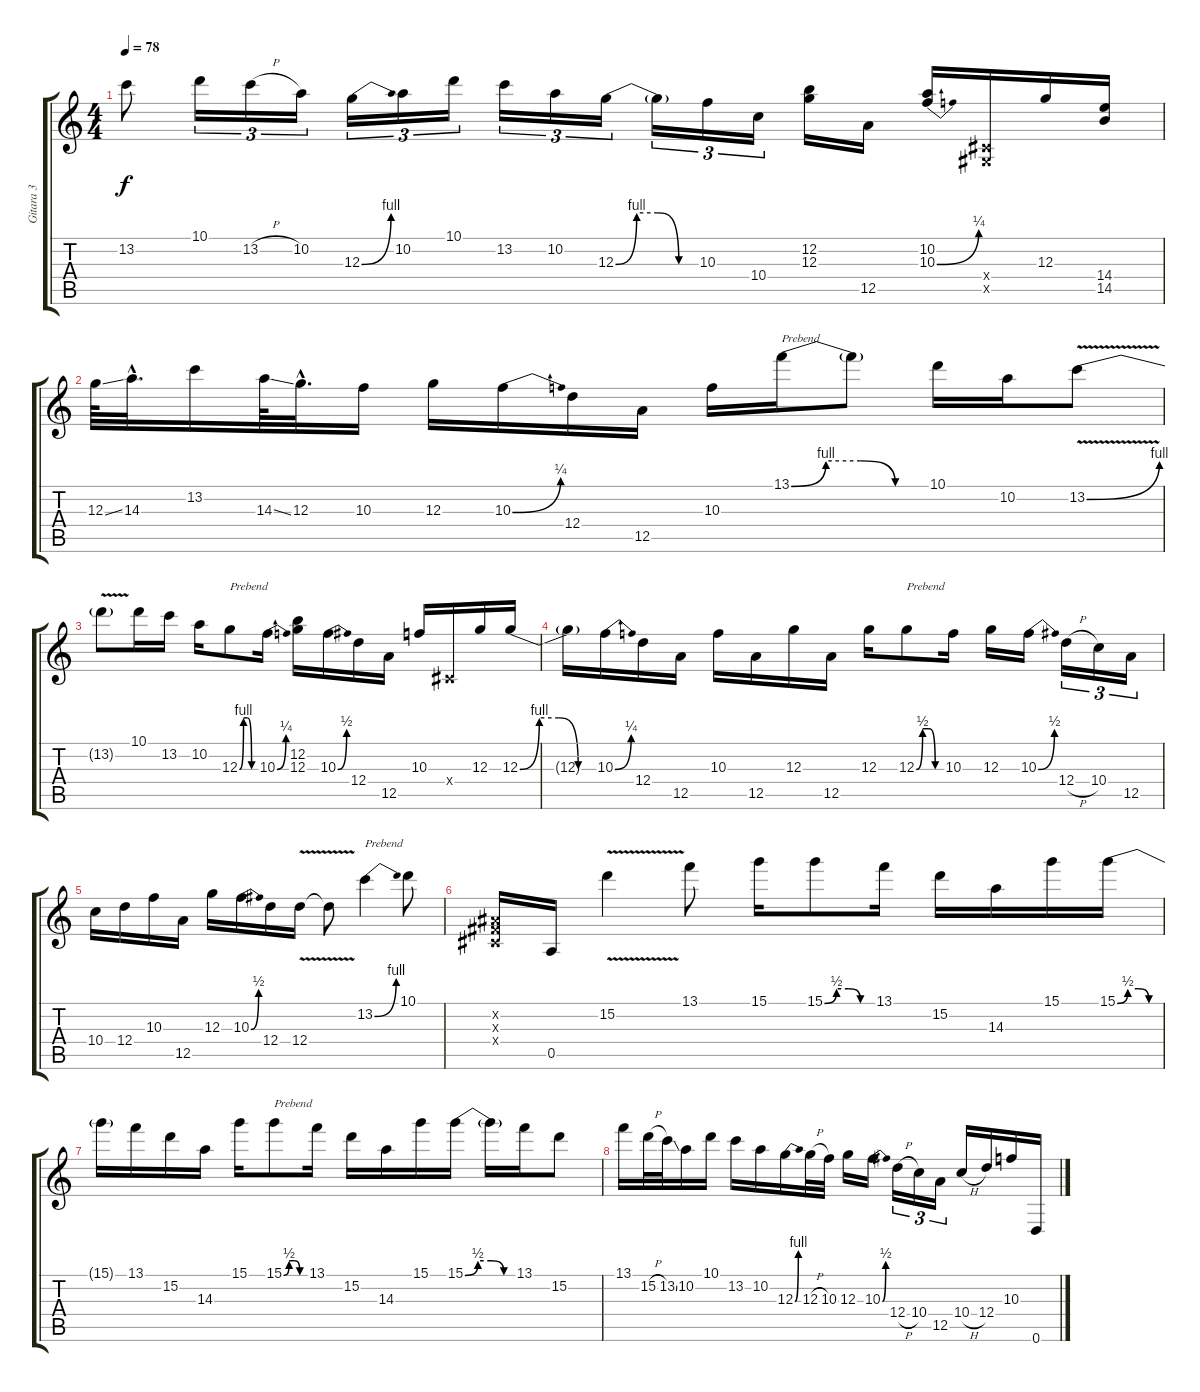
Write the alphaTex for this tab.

\track ("Gitara 3" "Gitara 3") {instrument overdrivenguitar}
\staff {score tabs}
\tuning (E4 B3 G3 D3 A2 D2) {hide}
\ts (4 4)
\tempo 78
\clef g2
\ks c
13.2{t}.8{dy f} 10.1.16{tu (3 2)} 13.2{h}.16{tu (3 2)} 10.2.16{tu (3 2)} 12.3{be (bend 0 0 60 4)}.16{tu (3 2)} 10.2.16{tu (3 2)} 10.1.16{tu (3 2)} 13.2.16{tu (3 2)} 10.2.16{tu (3 2)} 12.3{be (custom 0 0 15 4 30 4 45 0 60 0)}.16{tu (3 2)} 12.3{t}.16{tu (3 2)} 10.3.16{tu (3 2)} 10.4.16{tu (3 2)} (12.2 12.3).16 12.5.16 (10.2 10.3{be (bend 0 0 60 1)}).16 (-1.4{x} -1.5{x}).16 12.3.16 (14.4 14.5).16 |
12.3{ss}.64 14.3{hac}.32{d} 13.2.16 14.3{ss}.64 12.3{hac}.32{d} 10.3.16 12.3.16 10.3{be (bend 0 0 60 1)}.16 12.4.16 12.5.16 10.3.16 13.1{be (custom 0 0 15 4 30 4 45 0 60 0)}.16{txt "Prebend"} 13.1{t}.8 10.1.16 10.2.16 13.2{be (bend 0 0 60 4) v}.8 |
13.2{t}.8 10.1.16 13.2.16 10.2.16 12.3{be (custom 0 0 15 4 30 4 45 0 60 0)}.8{txt "Prebend"} 10.3{be (bend 0 0 60 1)}.16 (12.2 12.3).16 10.3{be (bend 0 0 60 2)}.16 12.4.16 12.5.16 10.3.16 -1.4{x}.16 12.3.16 12.3{be (custom 0 0 15 4 30 4 45 0 60 0)}.16 |
12.3{t}.16 10.3{be (bend 0 0 60 1)}.16 12.4.16 12.5.16 10.3.16 12.5.16 12.3.16 12.5.16 12.3.16 12.3{be (custom 0 0 15 2 30 2 45 0 60 0)}.8{txt "Prebend"} 10.3.16 12.3.16 10.3{be (bend 0 0 60 2)}.16 12.4{h}.16{tu (3 2)} 10.4.16{tu (3 2)} 12.5.16{tu (3 2)} |
10.4.16 12.4.16 10.3.16 12.5.16 12.3.16 10.3{be (bend 0 0 60 2)}.16 12.4.16 12.4{v}.16 12.4{t}.8 13.2{be (bend 0 0 60 4)}.4{txt "Prebend"} 10.1.8 |
(-1.2{x} -1.3{x} -1.4{x}).16 0.5.16 15.2{v}.4 13.1.8 15.1.16 15.1{be (custom 0 0 15 2 30 2 45 0 60 0)}.8 13.1.16 15.2.16 14.3.16 15.1.16 15.1{be (custom 0 0 15 2 30 2 45 0 60 0)}.16 |
15.1{t}.16 13.1.16 15.2.16 14.3.16 15.1.16 15.1{be (custom 0 0 15 2 30 2 45 0 60 0)}.8{txt "Prebend"} 13.1.16 15.2.16 14.3.16 15.1.16 15.1{be (custom 0 0 15 2 30 2 45 0 60 0)}.16 15.1{t}.16 13.1.16 15.2.8 |
13.1.16 15.2{h}.32 13.2{ss}.32 10.2.16 10.1.16 13.2.16 10.2.16 12.3{be (bend 0 0 60 4)}.16 12.3{h}.32 10.3.32 12.3.16 10.3{be (bend 0 0 60 2)}.16 12.4{h}.16{tu (3 2)} 10.4.16{tu (3 2)} 12.5.16{tu (3 2)} 10.4{h}.16 12.4.16 10.3.16 0.6.16
